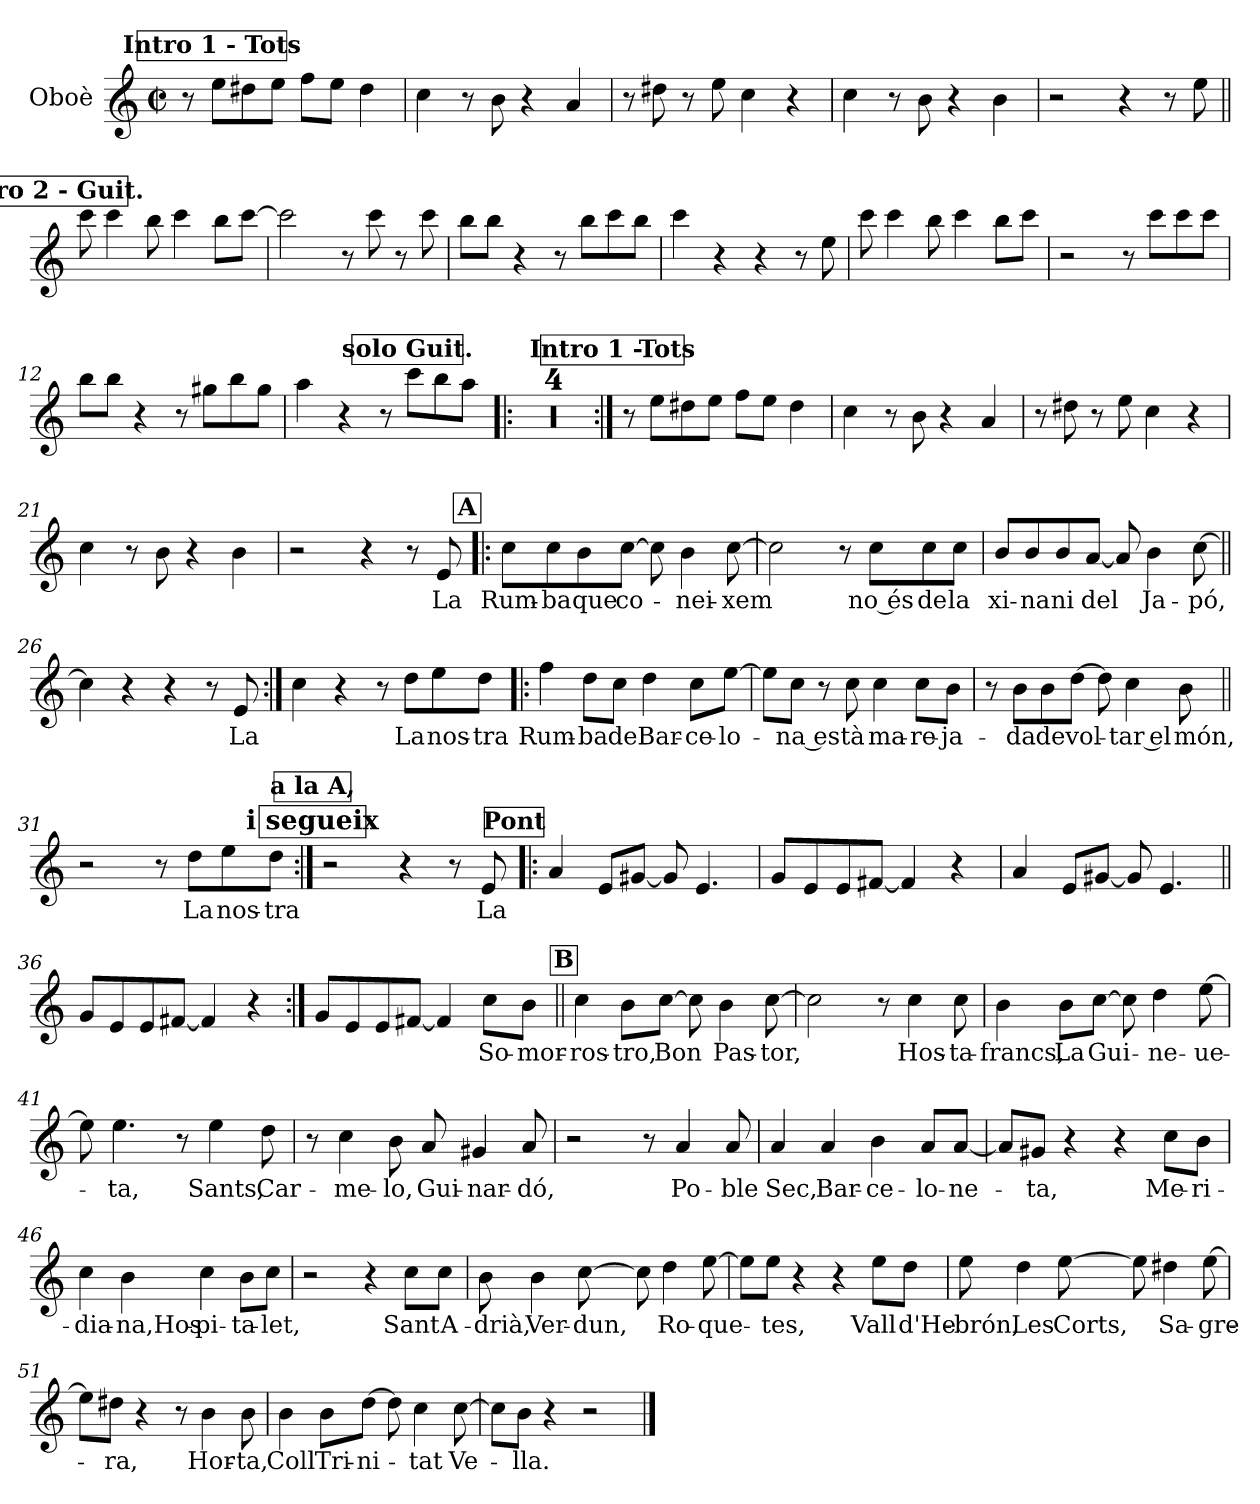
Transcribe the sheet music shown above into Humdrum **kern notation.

**kern	**text
*part1	*part1
*staff1	*staff1
*I"Oboè	*
*I'Ob.	*
*clefG2	*
*k[]	*
*M2/2	*
*met(c|)	*
!!LO:REH:place=s1:a:t=:qo=0.5
!!LO:REH:place=s1:a:B:fs=14:t=Intro 1 - Tots:qo=0.5
=1	=1
8r	.
8ee\L	.
8dd#X\	.
8ee\J	.
8ff\L	.
8ee\J	.
4dd#\	.
=2	=2
4cc\	.
8r	.
8b\	.
4r	.
4a/	.
=3	=3
8r	.
8dd#X\	.
8r	.
8ee\	.
4cc\	.
4r	.
=4	=4
4cc\	.
8r	.
8b\	.
4r	.
4b\	.
=5	=5
2r	.
4r	.
8r	.
8ee\	.
!!LO:REH:place=s1:a:B:fs=14:t=Intro 2 - Guit.
=6||	=6||
8ccc\	.
4ccc\	.
8bb\	.
4ccc\	.
8bb\L	.
[8ccc\J	.
=7	=7
2ccc\]	.
8r	.
8ccc\	.
8r	.
8ccc\	.
!!LO:LB:g=z
=8	=8
8bb\L	.
8bb\J	.
4r	.
8r	.
8bb\L	.
8ccc\	.
8bb\J	.
=9	=9
4ccc\	.
4r	.
4r	.
8r	.
8ee\	.
=10	=10
8ccc\	.
4ccc\	.
8bb\	.
4ccc\	.
8bb\L	.
8ccc\J	.
=11	=11
2r	.
8r	.
8ccc\L	.
8ccc\	.
8ccc\J	.
=12	=12
8bb\L	.
8bb\J	.
4r	.
8r	.
8gg#X\L	.
8bb\	.
8gg#\J	.
!!LO:REH:place=s1:a:B:fs=14:t=solo Guit.:qo=2.5
=13	=13
4aa\	.
4r	.
8r	.
8ccc\L	.
8bb\	.
8aa\J	.
=14!|:	=14!|:
1r	.
!!LO:LB:g=z
=15	=15
1r	.
=16	=16
1r	.
=17	=17
1r	.
!!LO:REH:place=s1:a:B:fs=14:t=Intro 1 -Tots
=18:|!	=18:|!
8r	.
8ee\L	.
8dd#X\	.
8ee\J	.
8ff\L	.
8ee\J	.
4dd#\	.
=19	=19
4cc\	.
8r	.
8b\	.
4r	.
4a/	.
=20	=20
8r	.
8dd#X\	.
8r	.
8ee\	.
4cc\	.
4r	.
=21	=21
4cc\	.
8r	.
8b\	.
4r	.
4b\	.
=22	=22
2r	.
4r	.
8r	.
!	!LO:LY:b
8e/	La
!!LO:LB:g=z
!!LO:REH:place=s1:a:B:fs=14:t=A
=23!|:	=23!|:
!	!LO:LY:b
8cc\L	Rum-
!	!LO:LY:b
8cc\	-ba
!	!LO:LY:b
8b\	que
!	!LO:LY:b
[8cc\J	co-
8cc\]	.
!	!LO:LY:b
4b\	-nei-
!	!LO:LY:b
[8cc\	-xem
=24	=24
2cc\]	.
8r	.
!	!LO:LY:b
8cc\L	no és
!	!LO:LY:b
8cc\	de
!	!LO:LY:b
8cc\J	la
=25	=25
!	!LO:LY:b
8b/L	xi-
!	!LO:LY:b
8b/	-na
!	!LO:LY:b
8b/	ni
!	!LO:LY:b
[8a/J	del
8a/]	.
!	!LO:LY:b
4b\	Ja-
!	!LO:LY:b
[8cc\	-pó,
=26||	=26||
4cc\]	.
4r	.
4r	.
8r	.
!	!LO:LY:b
8e/	La
=27:|!	=27:|!
4cc\	.
4r	.
8r	.
!	!LO:LY:b
8dd\L	La
!	!LO:LY:b
8ee\	nos-
!	!LO:LY:b
8dd\J	-tra
!!LO:LB:g=z
=28!|:	=28!|:
!	!LO:LY:b
4ff\	Rum-
!	!LO:LY:b
8dd\L	-ba
!	!LO:LY:b
8cc\J	de
!	!LO:LY:b
4dd\	Bar-
!	!LO:LY:b
8cc\L	-ce-
!	!LO:LY:b
[8ee\J	-lo-
=29	=29
8ee\L]	.
!	!LO:LY:b
8cc\J	na es
8r	.
!	!LO:LY:b
8cc\	-tà
!	!LO:LY:b
4cc\	ma-
!	!LO:LY:b
8cc\L	-re-
!	!LO:LY:b
8b\J	-ja-
=30	=30
8r	.
!	!LO:LY:b
8b\L	-da
!	!LO:LY:b
8b\	de
!	!LO:LY:b
[8dd\J	vol-
8dd\]	.
!	!LO:LY:b
4cc\	tar el
!	!LO:LY:b
8b\	món,
=31||	=31||
2r	.
8r	.
!	!LO:LY:b
8dd\L	La
!	!LO:LY:b
8ee\	nos-
!	!LO:LY:b
8dd\J	-tra
!!LO:REH:place=s1:a:t=
!!LO:REH:place=s1:a:t=i segueix
!!LO:REH:place=s1:a:B:fs=14:t=a la A,
=32:|!	=32:|!
2r	.
4r	.
8r	.
!	!LO:LY:b
8e/	La
!!LO:LB:g=z
!!LO:REH:place=s1:a:B:fs=14:t=Pont
=33!|:	=33!|:
4a/	.
8e/L	.
[8g#X/J	.
8g#/]	.
4.e/	.
=34	=34
8g/L	.
8e/	.
8e/	.
[8f#X/J	.
4f#/]	.
4r	.
=35	=35
4a/	.
8e/L	.
[8g#X/J	.
8g#/]	.
4.e/	.
=36||	=36||
8g/L	.
8e/	.
8e/	.
[8f#X/J	.
4f#/]	.
4r	.
=37:|!	=37:|!
8g/L	.
8e/	.
8e/	.
[8f#X/J	.
4f#/]	.
!	!LO:LY:b
8cc\L	So-
!	!LO:LY:b
8b\J	-mor-
!!LO:REH:place=s1:a:B:fs=14:t=B
=38||	=38||
!	!LO:LY:b
4cc\	-ros-
!	!LO:LY:b
8b\L	-tro,
!	!LO:LY:b
[8cc\J	Bon
8cc\]	.
!	!LO:LY:b
4b\	Pas-
!	!LO:LY:b
[8cc\	-tor,
!!LO:LB:g=z
=39	=39
2cc\]	.
8r	.
!	!LO:LY:b
4cc\	Hos-
!	!LO:LY:b
8cc\	-ta-
=40	=40
!	!LO:LY:b
4b\	-francs,
!	!LO:LY:b
8b\L	La
!	!LO:LY:b
[8cc\J	Gui-
8cc\]	.
!	!LO:LY:b
4dd\	-ne-
!	!LO:LY:b
[8ee\	-ue-
=41	=41
8ee\]	.
!	!LO:LY:b
4.ee\	-ta,
8r	.
!	!LO:LY:b
4ee\	Sants,
!	!LO:LY:b
8dd\	Car-
=42	=42
8r	.
!	!LO:LY:b
4cc\	-me-
!	!LO:LY:b
8b\	-lo,
!	!LO:LY:b
8a/	Gui-
!	!LO:LY:b
4g#X/	-nar-
!	!LO:LY:b
8a/	-dó,
=43	=43
2r	.
8r	.
!	!LO:LY:b
4a/	Po-
!	!LO:LY:b
8a/	-ble
=44	=44
!	!LO:LY:b
4a/	Sec,
!	!LO:LY:b
4a/	Bar-
!	!LO:LY:b
4b\	-ce-
!	!LO:LY:b
8a/L	-lo-
!	!LO:LY:b
[8a/J	-ne-
!!LO:LB:g=z
=45	=45
8a/L]	.
!	!LO:LY:b
8g#X/J	-ta,
4r	.
4r	.
!	!LO:LY:b
8cc\L	Me-
!	!LO:LY:b
8b\J	-ri-
=46	=46
!	!LO:LY:b
4cc\	-dia-
!	!LO:LY:b
4b\	-na,Hos-
!	!LO:LY:b
4cc\	-pi-
!	!LO:LY:b
8b\L	-ta-
!	!LO:LY:b
8cc\J	-let,
=47	=47
2r	.
4r	.
!	!LO:LY:b
8cc\L	Sant
!	!LO:LY:b
8cc\J	A-
=48	=48
!	!LO:LY:b
8b\	-drià,
!	!LO:LY:b
4b\	Ver-
!	!LO:LY:b
[8cc\	-dun,
8cc\]	.
!	!LO:LY:b
4dd\	Ro-
!	!LO:LY:b
[8ee\	-que-
=49	=49
8ee\L]	.
!	!LO:LY:b
8ee\J	-tes,
4r	.
4r	.
!	!LO:LY:b
8ee\L	Vall
!	!LO:LY:b
8dd\J	d'He-
!!LO:LB:g=z
=50	=50
!	!LO:LY:b
8ee\	-brón,
!	!LO:LY:b
4dd\	Les
!	!LO:LY:b
[8ee\	Corts,
8ee\]	.
!	!LO:LY:b
4dd#X\	Sa-
!	!LO:LY:b
[8ee\	-gre-
=51	=51
8ee\L]	.
!	!LO:LY:b
8dd#X\J	-ra,
4r	.
8r	.
!	!LO:LY:b
4b\	Hor-
!	!LO:LY:b
8b\	-ta,
=52	=52
!	!LO:LY:b
4b\	Coll
!	!LO:LY:b
8b\L	Tri-
!	!LO:LY:b
[8dd\J	-ni-
8dd\]	.
!	!LO:LY:b
4cc\	-tat
!	!LO:LY:b
[8cc\	Ve-
=53	=53
8cc\L]	.
!	!LO:LY:b
8b\J	-lla.
4r	.
2r	.
==	==
*-	*-
